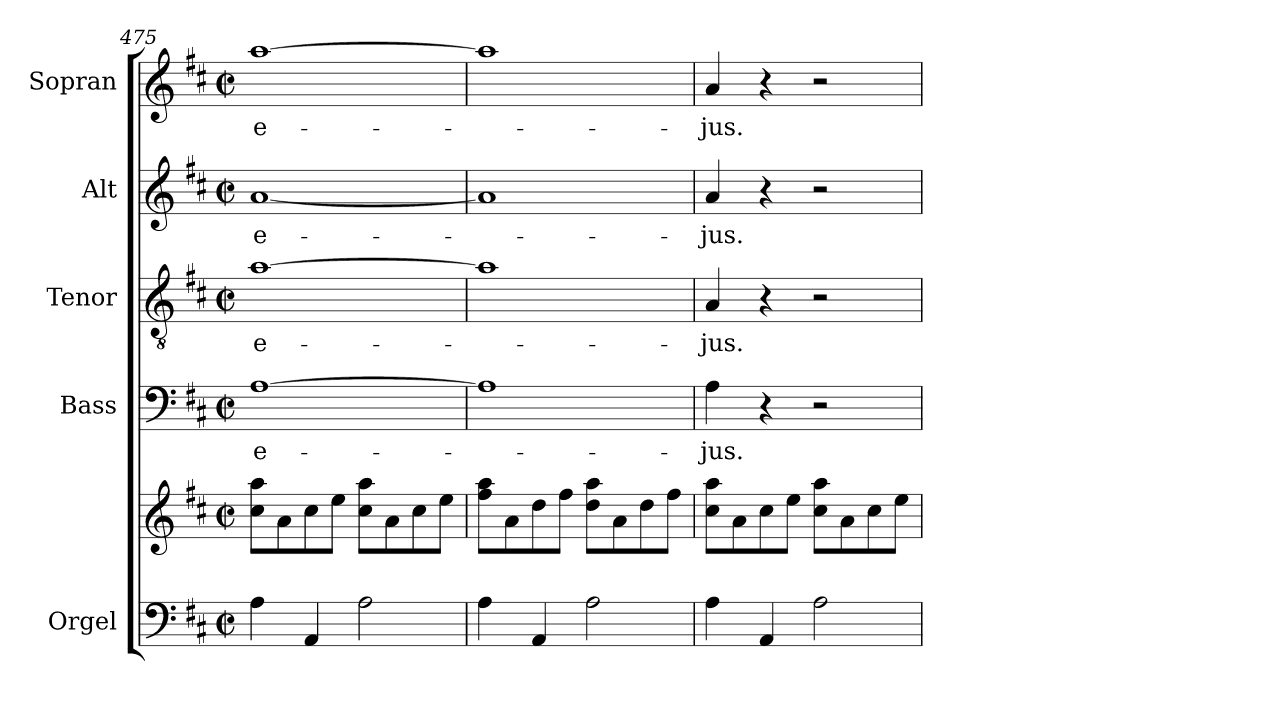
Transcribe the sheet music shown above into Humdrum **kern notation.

**kern	**kern	**kern	**text	**kern	**text	**kern	**text	**kern	**text
*part5	*part5	*part4	*part4	*part3	*part3	*part2	*part2	*part1	*part1
*staff6	*staff5	*staff4	*staff4	*staff3	*staff3	*staff2	*staff2	*staff1	*staff1
*I"Orgel	*	*I"Bass	*	*I"Tenor	*	*I"Alt	*	*I"Sopran	*
*I'Org.	*	*I'B.	*	*I'T.	*	*I'A.	*	*I'S.	*
*clefF4	*clefG2	*clefF4	*	*clefGv2	*	*clefG2	*	*clefG2	*
*k[f#c#]	*k[f#c#]	*k[f#c#]	*	*k[f#c#]	*	*k[f#c#]	*	*k[f#c#]	*
*D:	*D:	*D:	*	*D:	*	*D:	*	*D:	*
*M2/2	*M2/2	*M2/2	*	*M2/2	*	*M2/2	*	*M2/2	*
*met(c|)	*met(c|)	*met(c|)	*	*met(c|)	*	*met(c|)	*	*met(c|)	*
=475	=475	=475	=475	=475	=475	=475	=475	=475	=475
!	!	!	!LO:LY:b	!	!LO:LY:b	!	!LO:LY:b	!	!LO:LY:b
4A\	8cc#\ 8aa\L	[1A	e-	[1a	e-	[1a	e-	[1aa	e-
.	8a\	.	.	.	.	.	.	.	.
4AA/	8cc#\	.	.	.	.	.	.	.	.
.	8ee\J	.	.	.	.	.	.	.	.
2A\	8cc#\ 8aa\L	.	.	.	.	.	.	.	.
.	8a\	.	.	.	.	.	.	.	.
.	8cc#\	.	.	.	.	.	.	.	.
.	8ee\J	.	.	.	.	.	.	.	.
=476	=476	=476	=476	=476	=476	=476	=476	=476	=476
4A\	8ff#\ 8aa\L	1A]	.	1a]	.	1a]	.	1aa]	.
.	8a\	.	.	.	.	.	.	.	.
4AA/	8dd\	.	.	.	.	.	.	.	.
.	8ff#\J	.	.	.	.	.	.	.	.
2A\	8dd\ 8aa\L	.	.	.	.	.	.	.	.
.	8a\	.	.	.	.	.	.	.	.
.	8dd\	.	.	.	.	.	.	.	.
.	8ff#\J	.	.	.	.	.	.	.	.
=477	=477	=477	=477	=477	=477	=477	=477	=477	=477
!	!	!	!LO:LY:b	!	!LO:LY:b	!	!LO:LY:b	!	!LO:LY:b
4A\	8cc#\ 8aa\L	4A\	-jus.	4A/	-jus.	4a/	-jus.	4a/	-jus.
.	8a\	.	.	.	.	.	.	.	.
4AA/	8cc#\	4r	.	4r	.	4r	.	4r	.
.	8ee\J	.	.	.	.	.	.	.	.
2A\	8cc#\ 8aa\L	2r	.	2r	.	2r	.	2r	.
.	8a\	.	.	.	.	.	.	.	.
.	8cc#\	.	.	.	.	.	.	.	.
.	8ee\J	.	.	.	.	.	.	.	.
=	=	=	=	=	=	=	=	=	=
*-	*-	*-	*-	*-	*-	*-	*-	*-	*-
